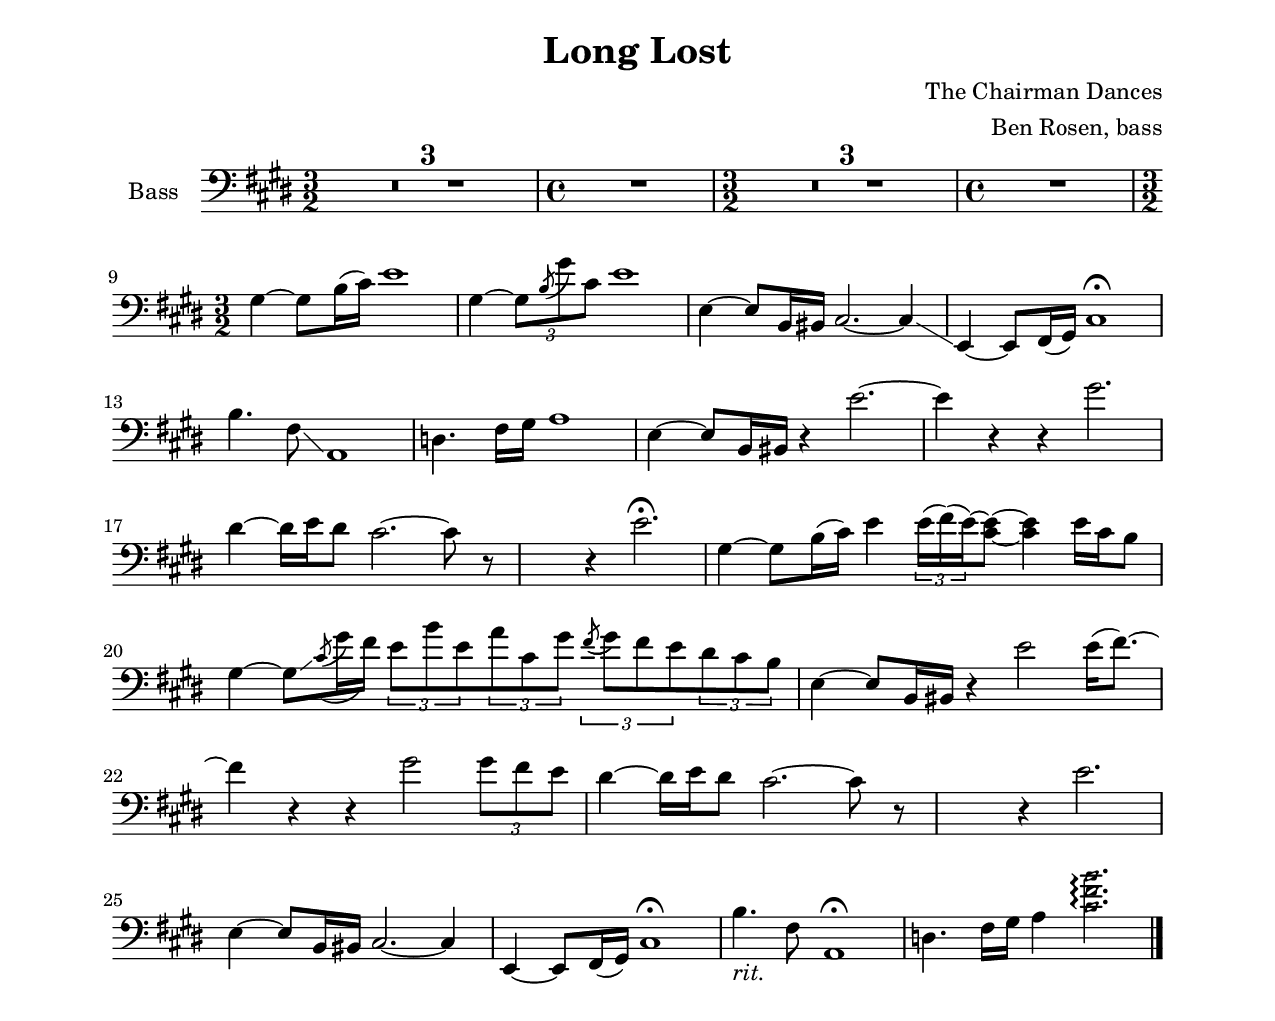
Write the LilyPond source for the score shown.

\version "2.24.0"

\include "settings.ily"

\header {
  title = "Long Lost"
  composer = "The Chairman Dances"
  arranger = "Ben Rosen, bass"
}

music = \relative gs {
  \key e \major
  \clef "bass"

  \repeat unfold 2 {
    \compressMMRests {
      \time 3/2

      R1. * 3 |

      \time 4/4

      R1 |
    }
  }

  \time 3/2

  gs4 ~ gs8 b16 ( cs16 ) e1 |
  gs,4 ~ \tuplet 3/2 { gs8 \acciaccatura { b8*3/2 } gs'8 cs,8 } e1 |
  e,4 ~ e8 b16 bs16 cs2. ~ cs4 \glissando |
  e,4 ~ e8 fs16 ( gs16 )  cs1 ^\fermata |

  b'4. fs8 \glissando a,1 |
  d4. fs16 gs16 a1 |
  e4 ~ e8 b16 bs16 r4 e'2. ~ |
  e4 r4 r4 gs2. |

  ds4 ~ ds16 e16 ds8 cs2. ~ cs8 r8 s2 r4 e2. ^\fermata |
  gs,4 ~ gs8 b16 ( cs16 ) e4 \tuplet 3/2 { e16 ( fs16 ) ( e16 ) ~ } <cs e>8 ~ <cs e>4 e16 cs16 b8 |

  gs4 ~ gs8 \glissando
  \acciaccatura { cs8 ( } gs'16 fs16 )
  \tuplet 3/2 { e8 b'8 e,8 } \tuplet 3/2 { a8 cs,8 gs'8 }
  \tuplet 3/2 { \acciaccatura { fs8*3/2 ( } gs8 ) fs8 e8 } \tuplet 3/2  { ds8 cs8 b8 } |
  e,4 ~ e8 b16 bs16 r4 e'2 e16 ( fs8. ) ~ |

  fs4 r r gs2 \tuplet 3/2 { gs8 fs e } |
  ds4 ~ ds16 e ds8 cs2. ~ cs8 r s2 r4 e2. |
  e,4 ~ e8 b16 bs cs2. ~ cs4 |
  e,4 ~ e8 fs16 ( gs ) cs1 \fermata |

  b'4. -\markup \italic "rit." fs8 a,1 \fermata |
  d4. fs16 gs a4
  < \tweak style #'diamond cs
    \tweak style #'diamond fs
    \tweak style #'diamond b
  >2. \arpeggio |

  \bar "|."
}

\score {
  \new Staff \with {
    instrumentName = "Bass"
  } {
    \music
  }
}
